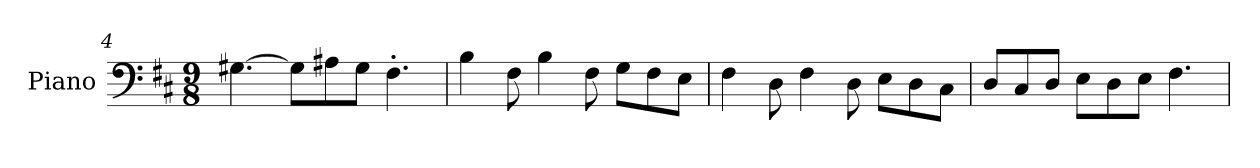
**kern
*part1
*staff1
*I"Piano
*I'Pno.
*clefF4
*k[f#c#]
*M9/8
=4
[4.G#X\
8G#\L]
8A#X\
8G#\J
4.F#'\
=5
4B\
8F#\
4B\
8F#\
8G\L
8F#\
8E\J
=6
4F#\
8D\
4F#\
8D\
8E\L
8D\
8C#\J
!!LO:LB:g=z
=7
8D/L
8C#/
8D/J
8E\L
8D\
8E\J
4.F#\
=
*-
